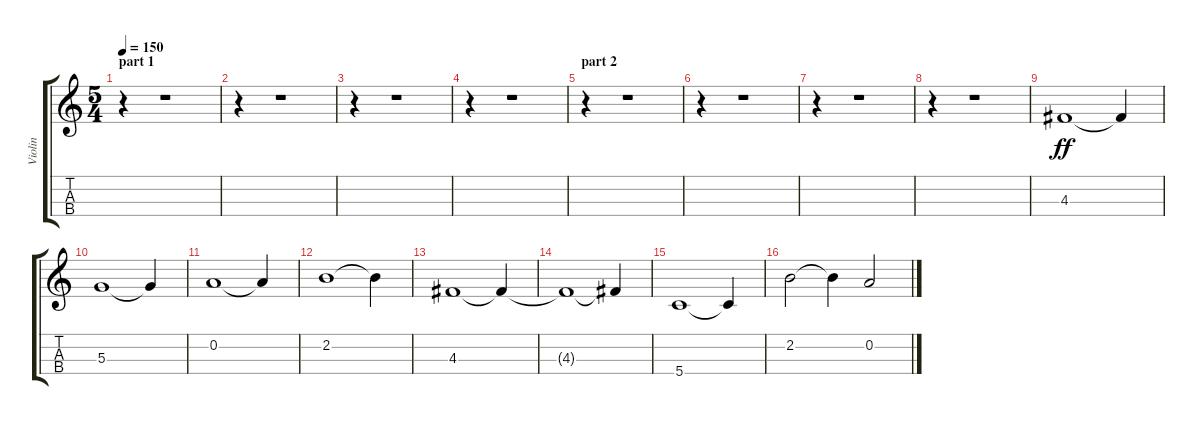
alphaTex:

\track ("Violin" "Violin") {instrument violin}
\staff {score tabs}
\tuning (E5 A4 D4 G3) {hide}
\ts (5 4)
\section ("" "part 1")
\tempo 150
\clef g2
\ks c
r.4{dy ff instrument violin} r.1 |
r.4 r.1 |
r.4 r.1 |
r.4 r.1 |
\section ("" "part 2")
r.4 r.1 |
r.4 r.1 |
r.4 r.1 |
r.4 r.1 |
4.3.1 4.3{t}.4 |
5.3.1 5.3{t}.4 |
0.2.1 0.2{t}.4 |
2.2.1 2.2{t}.4 |
4.3.1 4.3{t}.4 |
4.3{t}.1 4.3{t}.4 |
5.4.1 5.4{t}.4 |
2.2.2 2.2{t}.4 0.2.2
